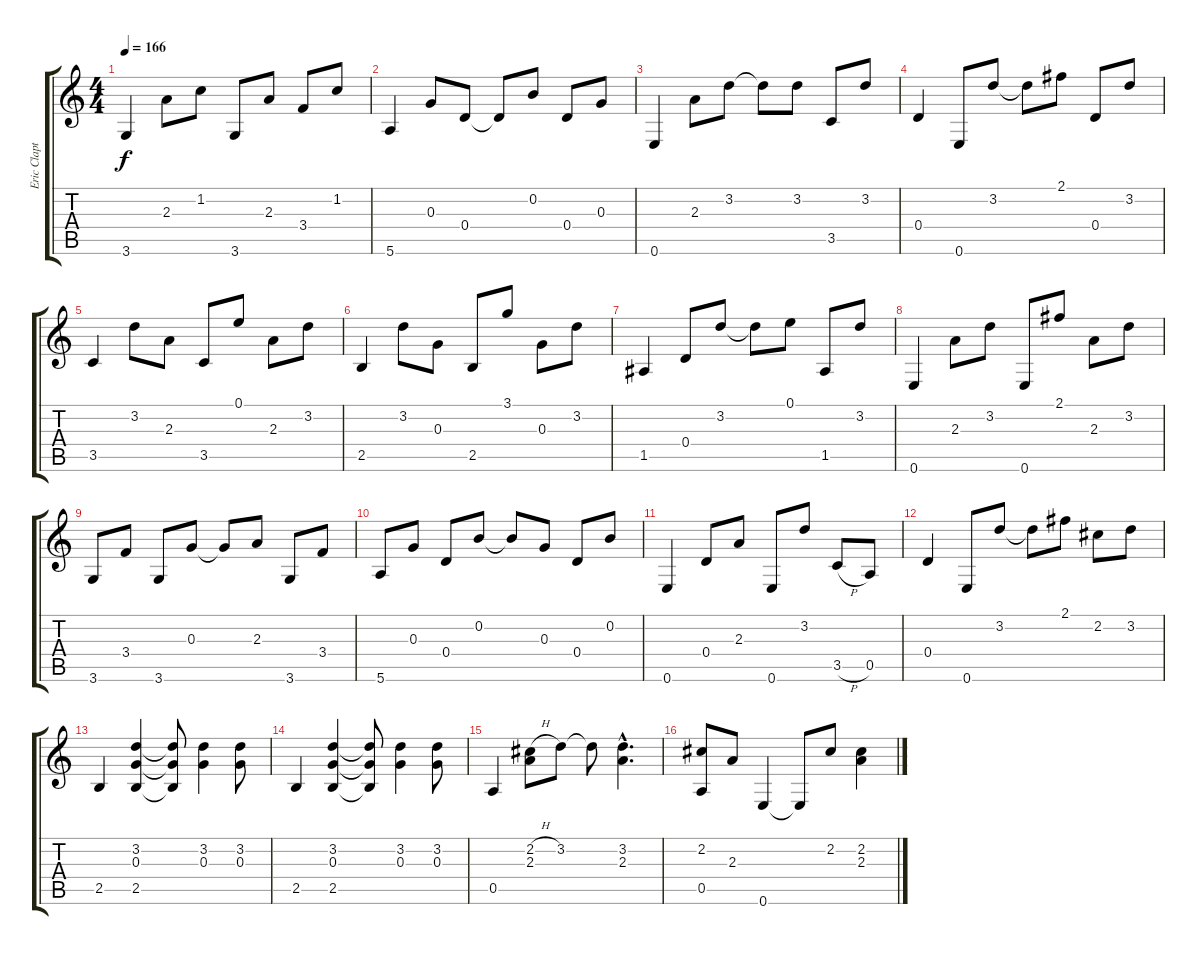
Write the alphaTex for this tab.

\track ("Eric Clapton Fingerpicking" "Eric Clapt") {instrument acousticguitarnylon}
\staff {score tabs}
\tuning (E4 B3 G3 D3 A2 E2) {hide}
\ts (4 4)
\tempo 166
\clef g2
\ks c
3.6.4{dy f} 2.3.8 1.2.8 3.6.8 2.3.8 3.4.8 1.2.8 |
5.6.4 0.3.8 0.4.8 0.4{t}.8 0.2.8 0.4.8 0.3.8 |
0.6.4 2.3.8 3.2.8 3.2{t}.8 3.2.8 3.5.8 3.2.8 |
0.4.4 0.6.8 3.2.8 3.2{t}.8 2.1.8 0.4.8 3.2.8 |
3.5.4 3.2.8 2.3.8 3.5.8 0.1.8 2.3.8 3.2.8 |
2.5.4 3.2.8 0.3.8 2.5.8 3.1.8 0.3.8 3.2.8 |
1.5.4 0.4.8 3.2.8 3.2{t}.8 0.1.8 1.5.8 3.2.8 |
0.6.4 2.3.8 3.2.8 0.6.8 2.1.8 2.3.8 3.2.8 |
3.6.8 3.4.8 3.6.8 0.3.8 0.3{t}.8 2.3.8 3.6.8 3.4.8 |
5.6.8 0.3.8 0.4.8 0.2.8 0.2{t}.8 0.3.8 0.4.8 0.2.8 |
0.6.4 0.4.8 2.3.8 0.6.8 3.2.8 3.5{h}.8 0.5.8 |
0.4.4 0.6.8 3.2.8 3.2{t}.8 2.1.8 2.2.8 3.2.8 |
2.5.4 (3.2 0.3 2.5).4 (3.2{t} 0.3{t} 2.5{t}).8 (3.2 0.3).4 (3.2 0.3).8 |
2.5.4 (3.2 0.3 2.5).4 (3.2{t} 0.3{t} 2.5{t}).8 (3.2 0.3).4 (3.2 0.3).8 |
0.5.4 (2.2{h} 2.3).8 3.2.8 3.2{t}.8 (3.2{hac} 2.3{hac}).4{d} |
(2.2 0.5).8 2.3.8 0.6.4 0.6{t}.8 2.2.8 (2.2 2.3).4
